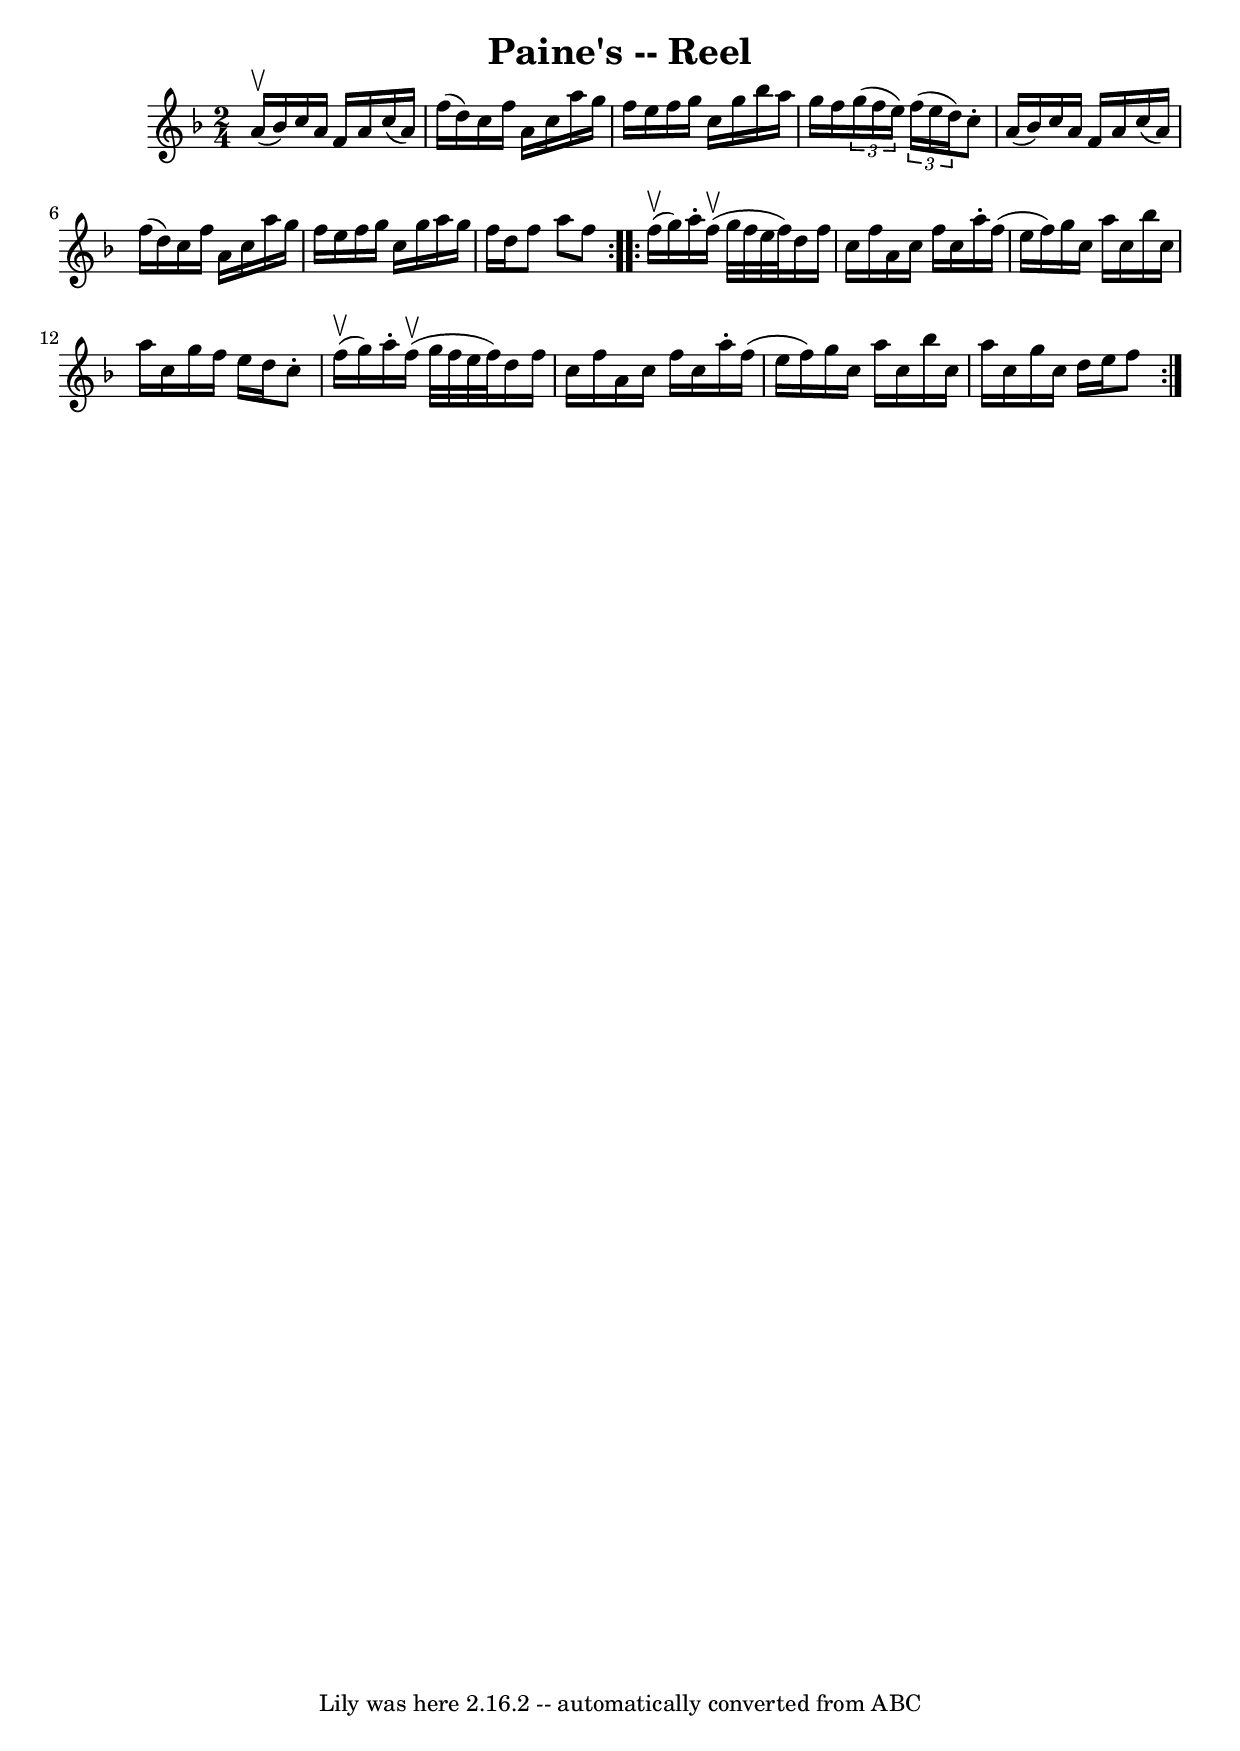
\version "2.16.2"
\include "Mammoth.ily"
\header {
  %% book = "Ryan's Mammoth Collection"
 crossRefNumber = "1"
 footnotes = "\\\\357"
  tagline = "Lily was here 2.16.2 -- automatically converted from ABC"
  title = "Paine's -- Reel"

}
voicedefault =  {



  \repeat volta 2 {

    \time 2/4 
    \key f \major a'16^\upbow(bf'16)  |
 c''16 a'16 f'16 a'16 c''16 (a'16) f''16 (d''16)    |
 c''16 f''16 a'16 c''16 a''16 g''16 f''16 e''16     |
 f''16 g''16 c''16 g''16 bf''16 a''16 g''16 f''16      |
    \times 2/3 { g''16 (f''16 e''16) 
	       }   \times 2/3 { f''16 
				(e''16 d''16)  			      } c''8-. a'16 (bf'16)    |
 c''16 a'16 f'16 a'16 c''16 (a'16) f''16 (d''16)    |
 c''16 f''16 a'16 c''16 a''16 g''16 f''16 e''16     |
 f''16 g''16 c''16 g''16 a''16 g''16 f''16 d''16      |
 f''8 a''8 f''8  
  }     
  \repeat volta 2 {
 f''16^\upbow( g''16)  |
 a''16-. f''16^\upbow(g''32 f''32 e''32 f''32) d''16 f''16 c''16 f''16     |
 a'16 c''16 f''16 c''16 a''16-. f''16 (e''16 f''16)    |
 g''16 c''16 a''16 c''16 bf''16 c''16 a''16 c''16     |
 g''16 f''16 e''16 d''16 c''8-. f''16^\upbow(g''16)     |
 a''16-. f''16^\upbow(g''32 f''32 e''32 f''32) d''16 f''16 c''16 f''16     |
 a'16 c''16 f''16 c''16 a''16-. f''16 (e''16 f''16)    |
 g''16 c''16 a''16 c''16 bf''16 c''16 a''16 c''16     |
 g''16 c''16    
 d''16 e''16 f''8    
  }   

}

\score{
  <<

    \context Staff="default"
    {
      \voicedefault 
      
    }

  >>
  \layout {
    
  }
  \midi {
  }

}
